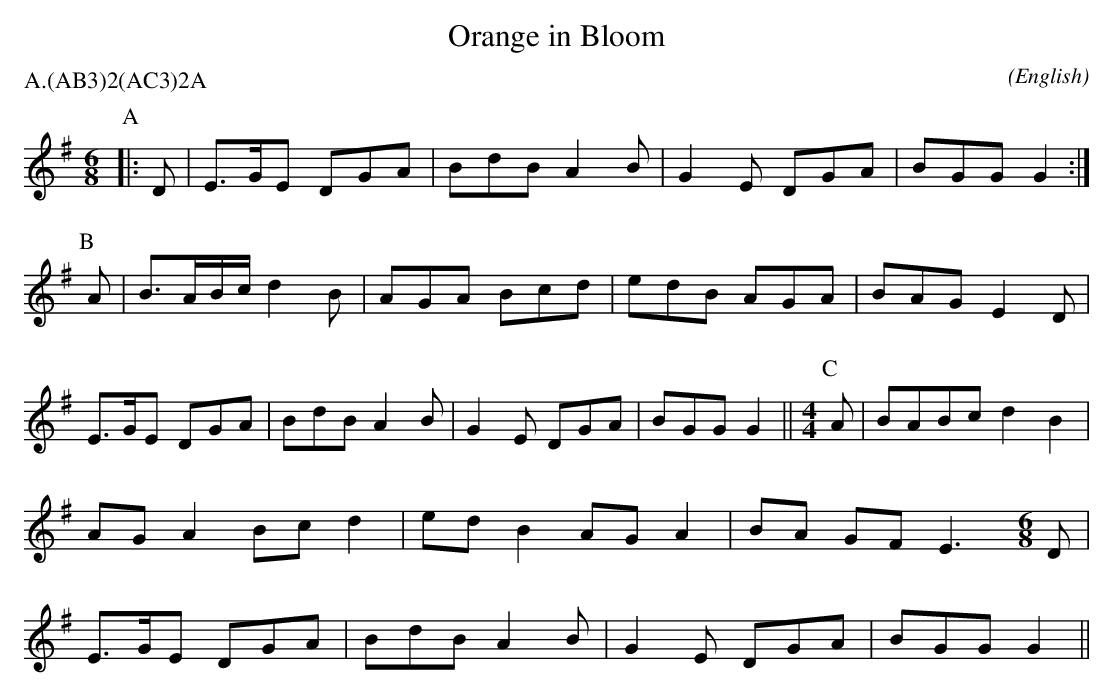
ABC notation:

X:1
T:Orange in Bloom
M:6/8
C:
O:English
P:A.(AB3)2(AC3)2A
K:G
P:A
|: D | E>GE      DGA   | BdB   A2B   | G2E   DGA   | BGG   G2   :|\
P:B
A | B>AB/2c/2 d2B   | AGA   Bcd   | edB   AGA   | BAG   E2D  |\
E>GE      DGA   | BdB   A2B   | G2E   DGA   | BGG   G2   ||\
M:4/4
P:C
A | BABc      d2 B2 | AG A2 Bc d2 | ed B2 AG A2 | BA GF E3    \
M:6/8
D | E>GE      DGA   | BdB   A2B   | G2E   DGA   | BGG   G2   ||
